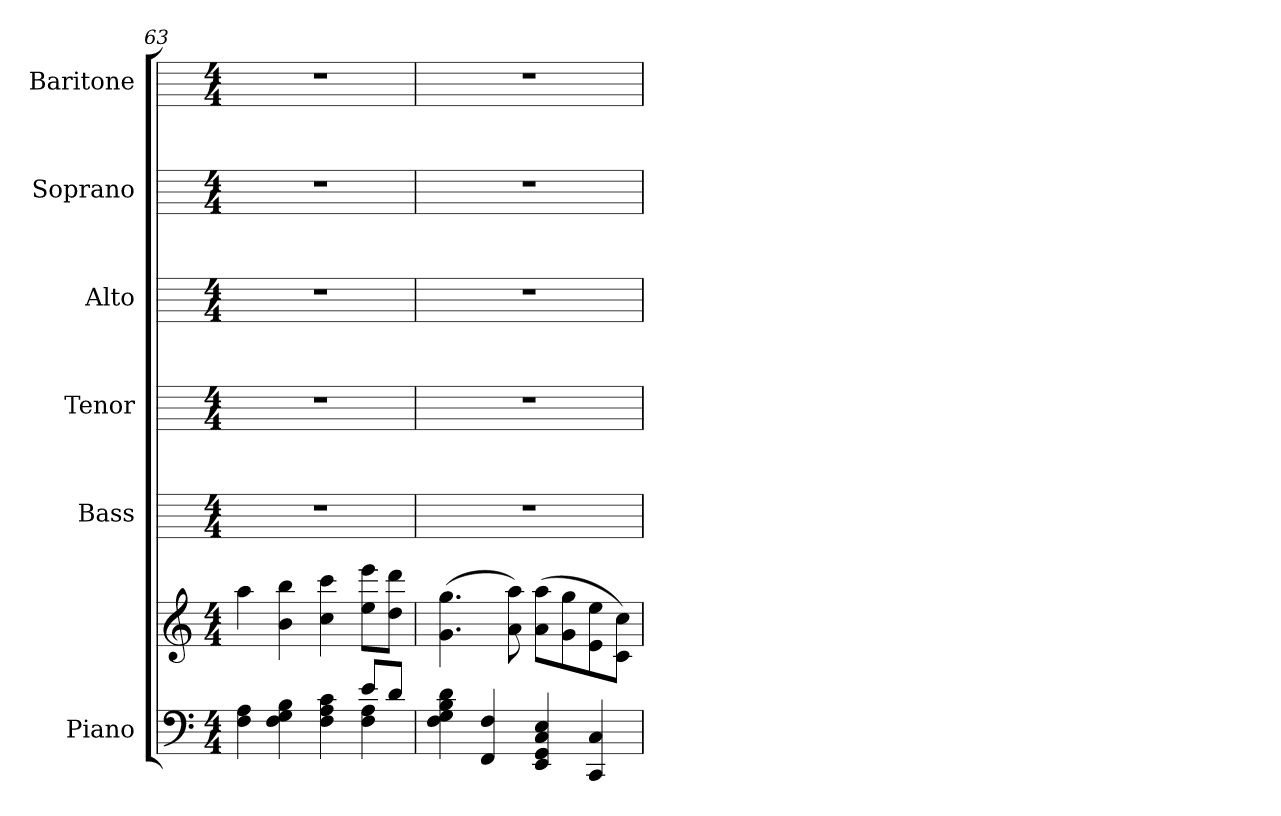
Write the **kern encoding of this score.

**kern	**kern	**kern	**kern	**kern	**kern	**kern
*part6	*part6	*part5	*part4	*part3	*part2	*part1
*staff7	*staff6	*staff5	*staff4	*staff3	*staff2	*staff1
*I"Piano	*	*I"Bass	*I"Tenor	*I"Alto	*I"Soprano	*I"Baritone
*	*	*I'B	*I'T	*I'A	*I'S	*
*clefF4	*clefG2	*	*	*	*	*
*k[]	*k[]	*	*	*	*	*
*C:	*C:	*	*	*	*	*
*M4/4	*M4/4	*M4/4	*M4/4	*M4/4	*M4/4	*M4/4
=63	=63	=63	=63	=63	=63	=63
*^	*	*	*	*	*	*
4F 4A	2ryy	4aa	1r	1r	1r	1r	1r
4F 4G 4B	.	4b 4bb	.	.	.	.	.
4F 4A 4c	4ryy	4cc 4ccc	.	.	.	.	.
8e/L	4F\ 4A\	8ee 8eeeL	.	.	.	.	.
8d/J	.	8dd 8dddJ	.	.	.	.	.
=64	=64	=64	=64	=64	=64	=64	=64
4F\ 4G\ 4B\ 4d\	2ryy	(>4.g 4.gg	1r	1r	1r	1r	1r
4FF 4F	.	.	.	.	.	.	.
.	.	8a 8aa)	.	.	.	.	.
4EE 4GG 4C 4E	2ryy	(>8a 8aaL	.	.	.	.	.
.	.	8g 8gg	.	.	.	.	.
4CC 4C	.	8e 8ee	.	.	.	.	.
.	.	8c 8ccJ)	.	.	.	.	.
*v	*v	*	*	*	*	*	*
=	=	=	=	=	=	=
*-	*-	*-	*-	*-	*-	*-
